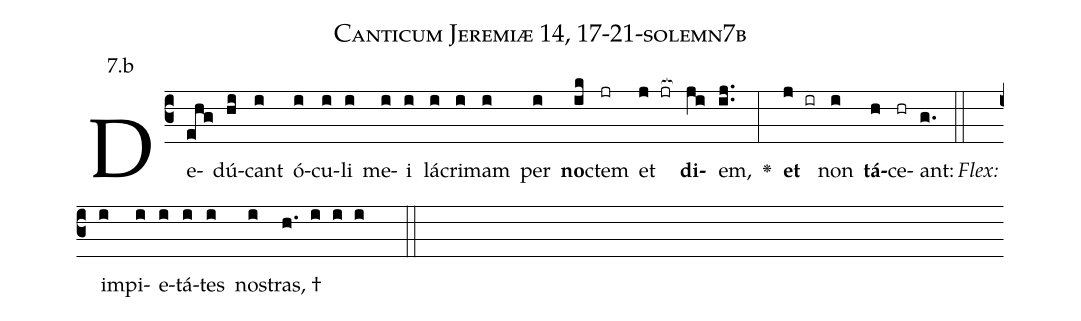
name: Canticum Jeremiæ 14, 17-21-solemn7b;
annotation: 7.b;
%%
(c3)De(ehg)dú(hi)cant(i) ó(i)cu(i)li(i) me(i)i(i) lá(i)cri(i)mam(i) per(i) <b>no</b>(ik)ctem(jr) et(j jr[ocb:1{]) <b>di</b>(ji[ocb:0}])em,(ij..) <v>\greheightstar</v>(:) <b>et</b>(j ir) non(i) <b>tá</b>(h)ce(hr)ant:(g.) (::)
<i>Flex:</i>()  im(i)pi(i)e(i)tá(i)tes(i) no(i)stras, †(h. i i i  ::)

%E(i) u(i) o(j) u(i) a(h) e.(g.) (::)
